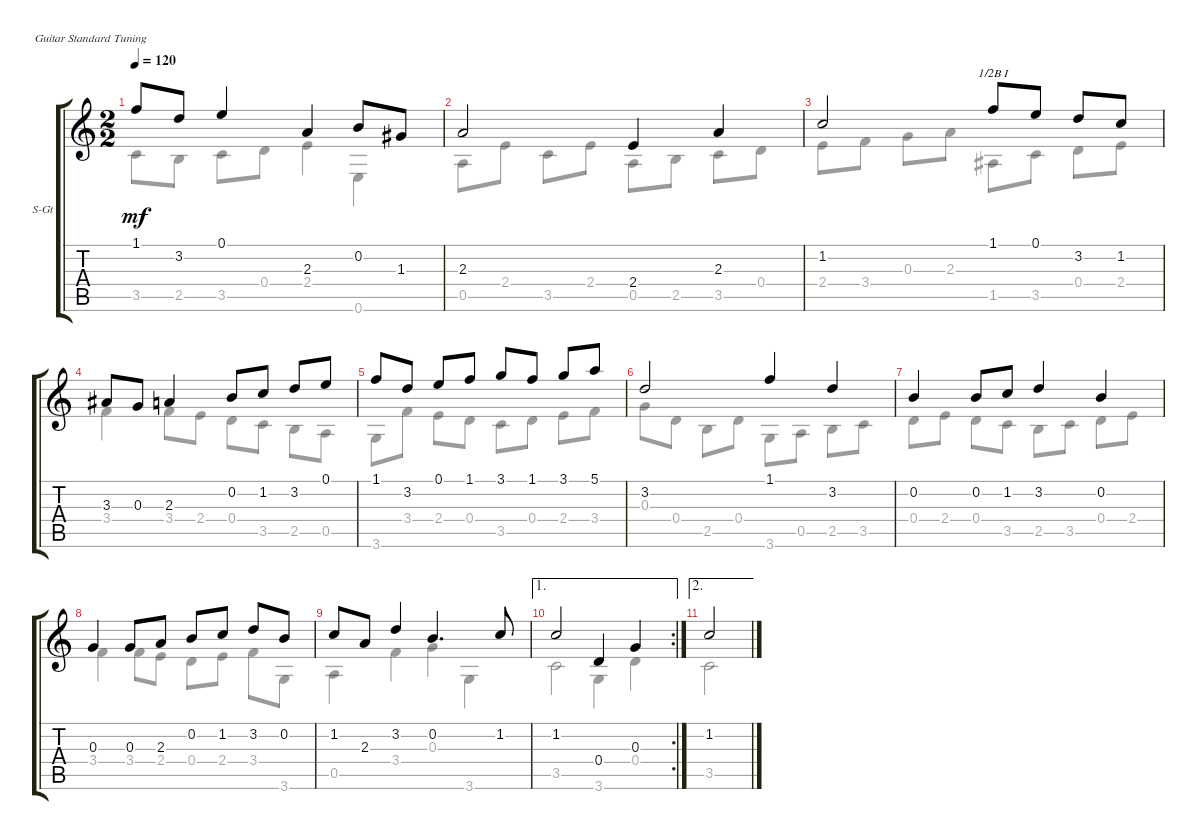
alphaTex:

\defaultSystemsLayout 4
\bracketExtendMode groupsimilarinstruments
\firstSystemTrackNameOrientation horizontal
\otherSystemsTrackNameOrientation horizontal
\track ("Classical Guitar" "S-Gt") {instrument acousticguitarsteel}
\staff {score tabs}
\tuning (E4 B3 G3 D3 A2 E2)
\voice
\ts (2 2)
\tempo 120
\clef g2
\ks c
1.1.8{dy mf} 3.2.8 0.1.4 2.3.4 0.2.8 1.3.8 |
2.3.2 2.4.4 2.3.4 |
1.2.2 1.1.8{barre (1 half)} 0.1.8 3.2.8 1.2.8 |
3.3.8 0.3.8 2.3.4 0.2.8 1.2.8 3.2.8 0.1.8 |
1.1.8 3.2.8 0.1.8 1.1.8 3.1.8 1.1.8 3.1.8 5.1.8 |
3.2.2 1.1.4 3.2.4 |
0.2.4 0.2.8 1.2.8 3.2.4 0.2.4 |
0.3.4 0.3.8 2.3.8 0.2.8 1.2.8 3.2.8 0.2.8 |
1.2.8 2.3.8 3.2.4 0.2.4{d} 1.2.8 |
\ae 1
\rc 2
1.2.2 0.4.4 0.3.4 |
\ae 2
1.2.2
\voice
\clef g2
\ottava regular
\simile none
\ks c
3.5.8{dy mf} 2.5.8 3.5.8 0.4.8 2.4.4 0.6.4 |
0.5.8 2.4.8 3.5.8 2.4.8 0.5.8 2.5.8 3.5.8 0.4.8 |
2.4.8 3.4.8 0.3.8 2.3.8 1.5.8{barre (1 half)} 3.5.8 0.4.8 2.4.8 |
3.4.4 3.4.8 2.4.8 0.4.8 3.5.8 2.5.8 0.5.8 |
3.6.8 3.4.8 2.4.8 0.4.8 3.5.8 0.4.8 2.4.8 3.4.8 |
0.3.8 0.4.8 2.5.8 0.4.8 3.6.8 0.5.8 2.5.8 3.5.8 |
0.4.8 2.4.8 0.4.8 3.5.8 2.5.8 3.5.8 0.4.8 2.4.8 |
3.4.4 3.4.8 2.4.8 0.4.8 2.4.8 3.4.8 3.6.8 |
0.5.4 3.4.4 0.3.4 3.6.4 |
3.5.2 3.6.4 0.4.4 |
3.5.2
